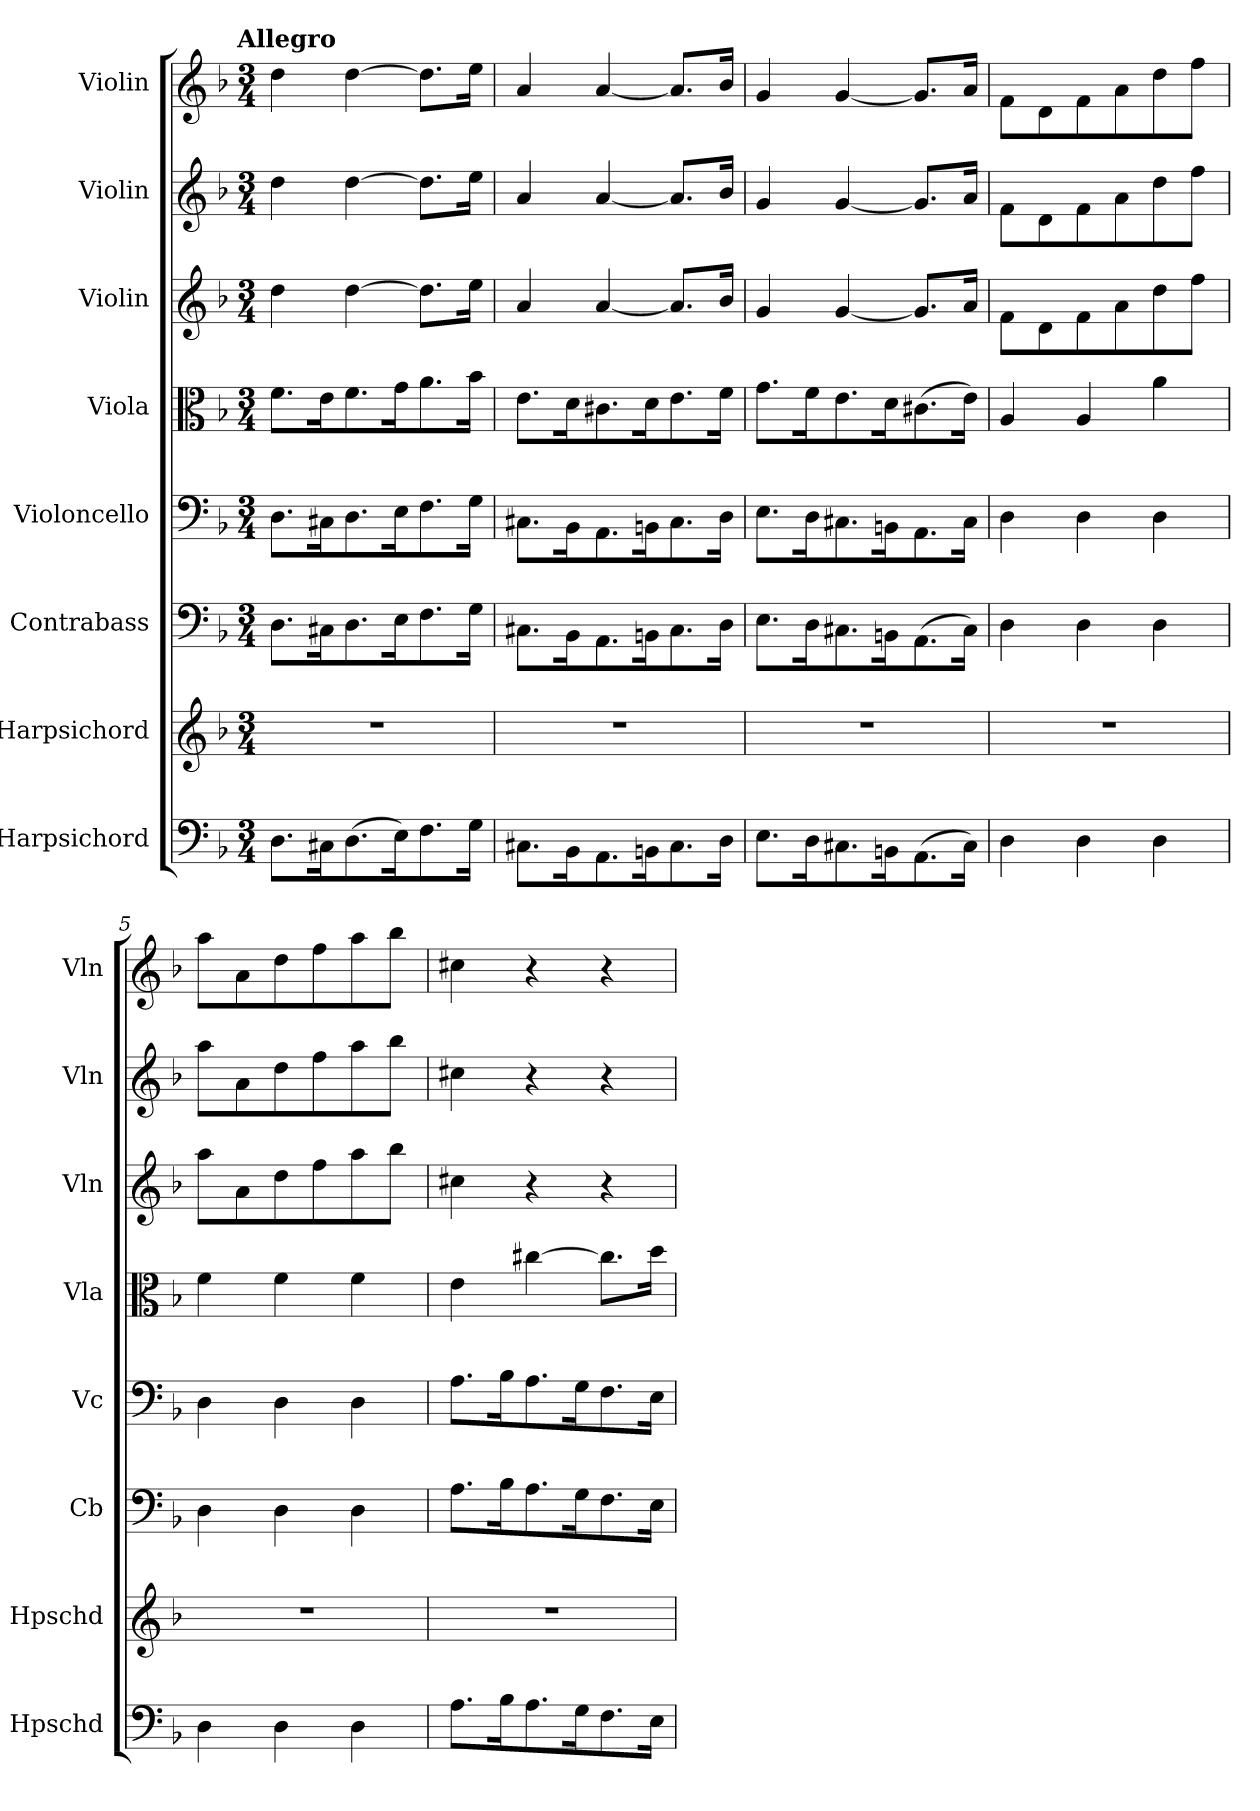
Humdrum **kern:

**kern	**kern	**kern	**kern	**kern	**kern	**kern	**kern
*part8	*part7	*part6	*part5	*part4	*part3	*part2	*part1
*staff8	*staff7	*staff6	*staff5	*staff4	*staff3	*staff2	*staff1
*I"Harpsichord	*I"Harpsichord	*I"Contrabass	*I"Violoncello	*I"Viola	*I"Violin	*I"Violin	*I"Violin
*I'Hpschd	*I'Hpschd	*I'Cb	*I'Vc	*I'Vla	*I'Vln	*I'Vln	*I'Vln
*clefF4	*clefG2	*clefF4	*clefF4	*clefC3	*clefG2	*clefG2	*clefG2
*k[b-]	*k[b-]	*k[b-]	*k[b-]	*k[b-]	*k[b-]	*k[b-]	*k[b-]
!!LO:TX:omd:t=Allegro
*M3/4	*M3/4	*M3/4	*M3/4	*M3/4	*M3/4	*M3/4	*M3/4
*MM120	*MM120	*MM120	*MM120	*MM120	*MM120	*MM120	*MM120
=1	=1	=1	=1	=1	=1	=1	=1
8.D\L	2.r	8.D\L	8.D\L	8.f\L	4dd\	4dd\	4dd\
16C#X\K	.	16C#X\K	16C#X\K	16e\K	.	.	.
(8.D\	.	8.D\	8.D\	8.f\	[4dd\	[4dd\	[4dd\
16E\K)	.	16E\K	16E\K	16g\K	.	.	.
8.F\	.	8.F\	8.F\	8.a\	8.dd\L]	8.dd\L]	8.dd\L]
16G\Jk	.	16G\Jk	16G\Jk	16b-\Jk	16ee\Jk	16ee\Jk	16ee\Jk
=2	=2	=2	=2	=2	=2	=2	=2
8.C#X\L	2.r	8.C#X\L	8.C#X\L	8.e\L	4a/	4a/	4a/
16BB-\K	.	16BB-\K	16BB-\K	16d\K	.	.	.
8.AA\	.	8.AA\	8.AA\	8.c#X\	[4a/	[4a/	[4a/
16BBn\K	.	16BBn\K	16BBn\K	16d\K	.	.	.
8.C#\	.	8.C#\	8.C#\	8.e\	8.a/L]	8.a/L]	8.a/L]
16D\Jk	.	16D\Jk	16D\Jk	16f\Jk	16b-/Jk	16b-/Jk	16b-/Jk
=3	=3	=3	=3	=3	=3	=3	=3
8.E\L	2.r	8.E\L	8.E\L	8.g\L	4g/	4g/	4g/
16D\K	.	16D\K	16D\K	16f\K	.	.	.
8.C#X\	.	8.C#X\	8.C#X\	8.e\	[4g/	[4g/	[4g/
16BBn\K	.	16BBn\K	16BBn\K	16d\K	.	.	.
(8.AA\	.	(8.AA\	8.AA\	(8.c#X\	8.g/L]	8.g/L]	8.g/L]
16C#\Jk)	.	16C#\Jk)	16C#\Jk	16e\Jk)	16a/Jk	16a/Jk	16a/Jk
=4	=4	=4	=4	=4	=4	=4	=4
4D\	2.r	4D\	4D\	4A/	8f\L	8f\L	8f\L
.	.	.	.	.	8d\	8d\	8d\
4D\	.	4D\	4D\	4A/	8f\	8f\	8f\
.	.	.	.	.	8a\	8a\	8a\
4D\	.	4D\	4D\	4a\	8dd\	8dd\	8dd\
.	.	.	.	.	8ff\J	8ff\J	8ff\J
=5	=5	=5	=5	=5	=5	=5	=5
4D\	2.r	4D\	4D\	4f\	8aa\L	8aa\L	8aa\L
.	.	.	.	.	8a\	8a\	8a\
4D\	.	4D\	4D\	4f\	8dd\	8dd\	8dd\
.	.	.	.	.	8ff\	8ff\	8ff\
4D\	.	4D\	4D\	4f\	8aa\	8aa\	8aa\
.	.	.	.	.	8bb-\J	8bb-\J	8bb-\J
=6	=6	=6	=6	=6	=6	=6	=6
8.A\L	2.r	8.A\L	8.A\L	4e\	4cc#X\	4cc#X\	4cc#X\
16B-\K	.	16B-\K	16B-\K	.	.	.	.
8.A\	.	8.A\	8.A\	[4cc#X\	4r	4r	4r
16G\K	.	16G\K	16G\K	.	.	.	.
8.F\	.	8.F\	8.F\	8.cc#\L]	4r	4r	4r
16E\Jk	.	16E\Jk	16E\Jk	16dd\Jk	.	.	.
=	=	=	=	=	=	=	=
*-	*-	*-	*-	*-	*-	*-	*-
